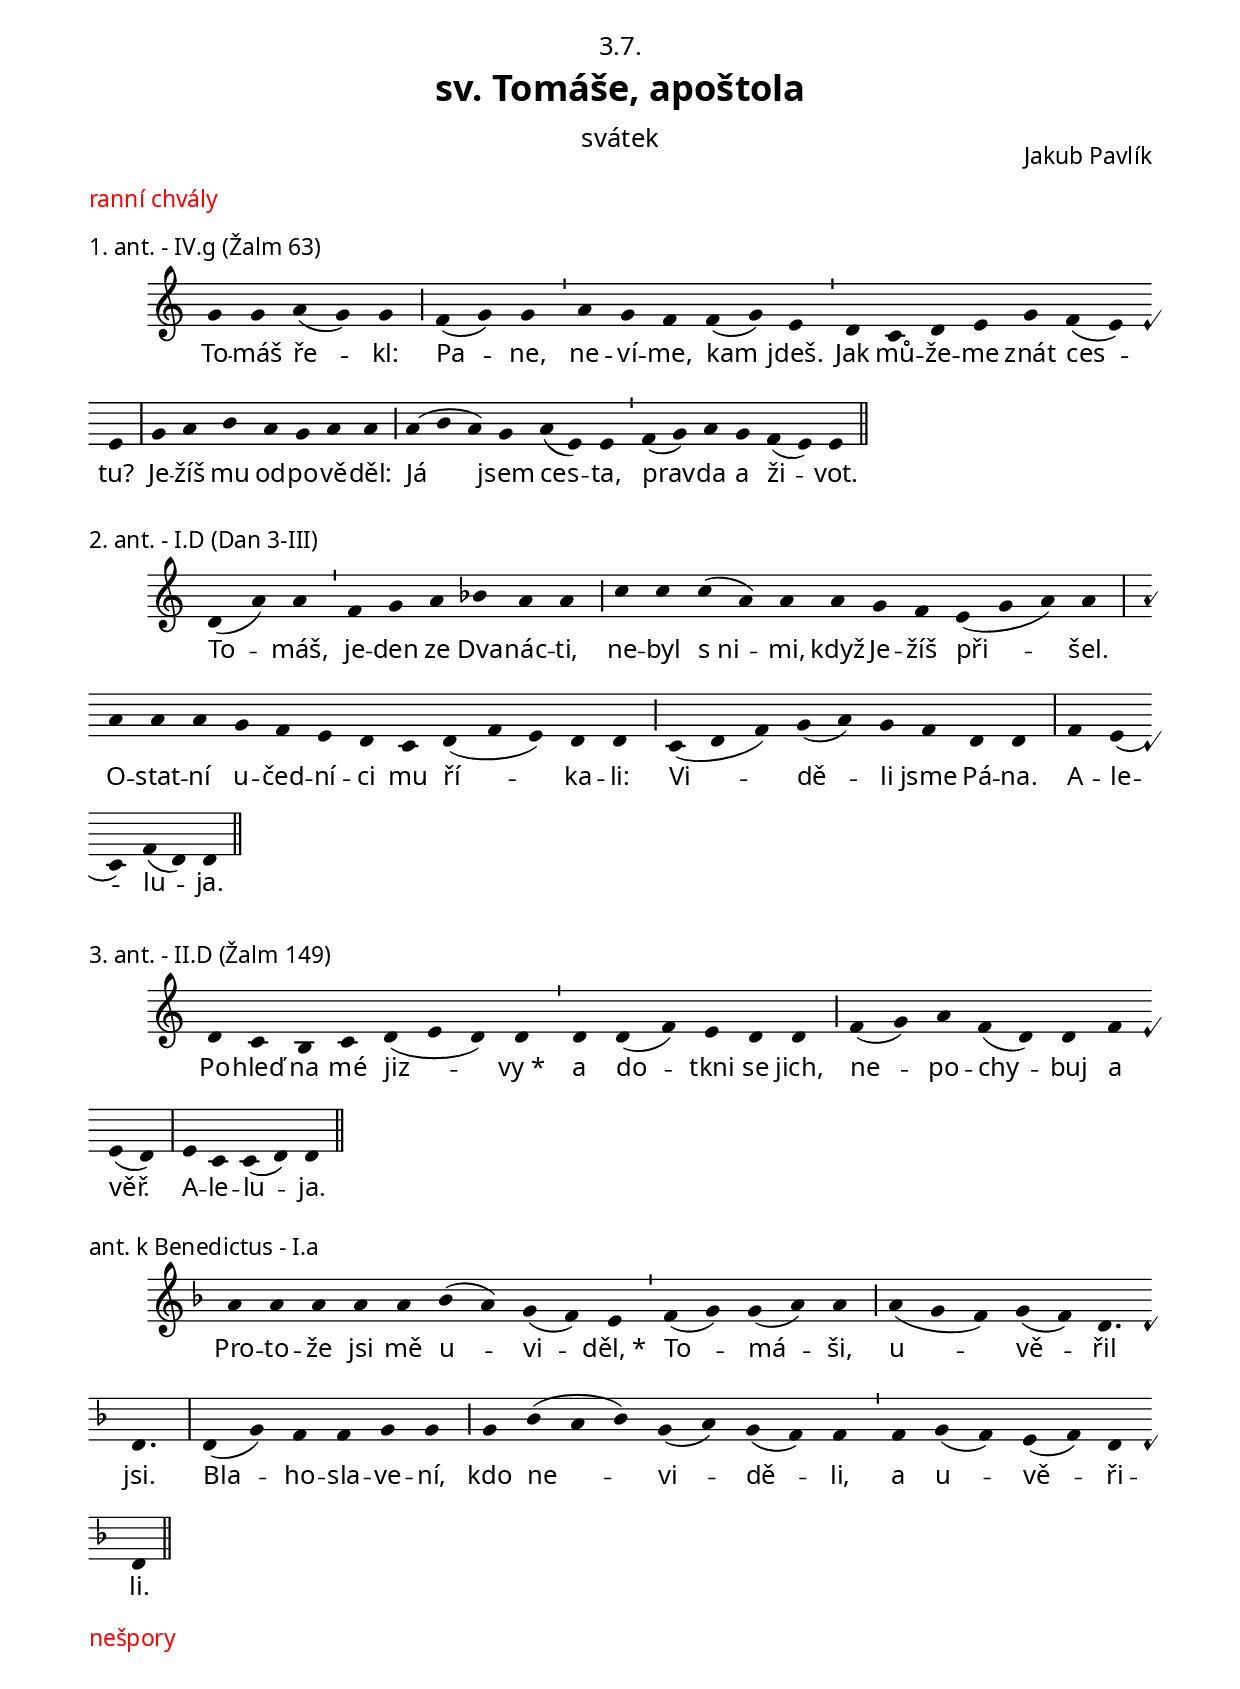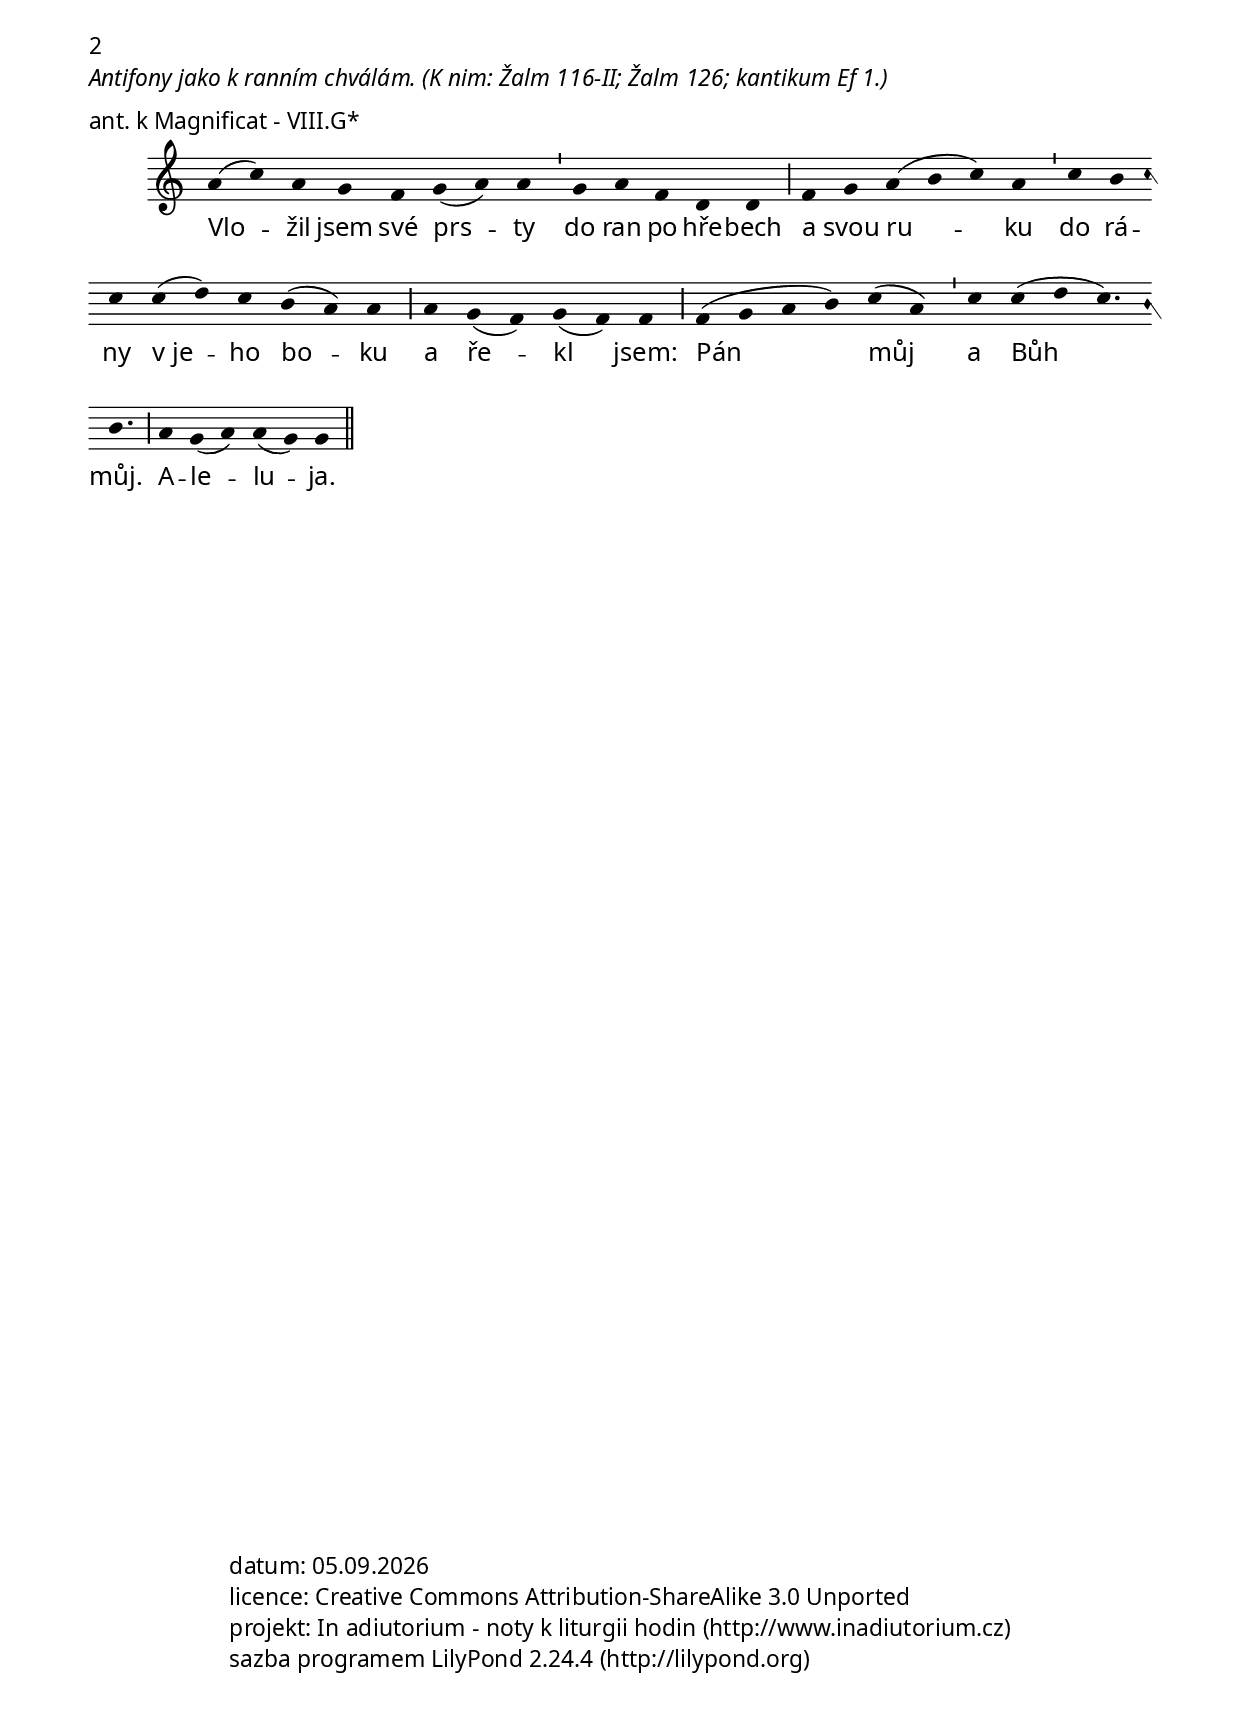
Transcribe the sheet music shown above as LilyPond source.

\version "2.15.37"

\include "../spolecne.ly"

\header {
  title = \markup\titleSvatek
            "sv. Tomáše, apoštola"
            svátek
            3.7.
  composer = "Jakub Pavlík"
}

\markup {\nadpisHodinka {"ranní chvály"}}

\score {
  \relative c'' {
    \choralniRezim
    g4 g a( g) g \barMaior
    f4( g) g \barMin a g f f( g) e \barMin
    d c d e g f( e) e \barMax
    
    g a b a g a a \barMaior
    a( b a) g a( e) e \barMin f( g) a g f( e) e \barFinalis
  }
  \addlyrics {
    To -- máš ře -- kl:
    Pa -- ne, ne -- ví -- me, kam jdeš.
    Jak mů -- že -- me znát ces -- tu?
    
    Je -- žíš mu od -- po -- vě -- děl:
    Já jsem ces -- ta, prav -- da a ži -- vot.
  }
  \header {
    quid = "1. ant."
    modus = "IV"
    differentia = "g" 
    psalmus = "Žalm 63"
    id = ""
    piece = \markup {\sestavTitulek}
  }
}

\score {
  \relative c' {
    \choralniRezim
    d4( a') a \barMin f g a bes a a \barMaior
    c c c( a) a a g f e( g a) a \barMax
    a a a g f e d c d( f e) d d \barMaior
    c( d f) g( a) g f d d \barMax
    f e( c) f( d) d \barFinalis
  }
  \addlyrics {
    To -- máš, je -- den ze Dva -- nác -- ti,
    ne -- byl s_ni -- mi, když Je -- žíš při -- šel.
    O -- stat -- ní u -- čed -- ní -- ci mu ří -- ka -- li:
    Vi -- dě -- li jsme Pá -- na.
    A -- le -- lu -- ja.
  }
  \header {
    quid = "2. ant."
    modus = "I"
    differentia = "D" 
    psalmus = "Dan 3-III"
    id = ""
    piece = \markup {\sestavTitulek}
  }
}

\score {
  \relative c' {
    \choralniRezim
    d c b c d( e d) d \barMin
    d d( f) e d d \barMaior
    f( g) a f( d) d f e( d) \barMax
    e c c( d) d \barFinalis
  }
  \addlyrics {
    Po -- hleď na mé jiz -- vy_* 
    a do -- tkni se jich,
    ne -- po -- chy -- buj a věř.
    A -- le -- lu -- ja.
  }
  \header {
    quid = "3. ant."
    modus = "II"
    differentia = "D" 
    psalmus = "Žalm 149"
    id = ""
    fons = "Velikonoční oktáv, neděle v oktávu, k Benedictus"
    piece = \markup {\sestavTitulek}
  }
}

\score {
    \relative c'' {
      \choralniRezim
      \key f \major
      a4 a a a a bes( a) g( f) e \barMin
      f( g) g( a) a \barMaior
      a4( g f) g( f) d4. d \barMax
      d4( g) f f g g \barMaior
      g bes( a bes) g( a) g( f) f \barMin
      f g( f) e( f) d d \barFinalis
    }
    \addlyrics {
      Pro -- to -- že jsi mě u -- vi -- děl,_* 
      To -- má -- ši,
      u -- vě -- řil jsi.
      Bla -- ho -- sla -- ve -- ní,
      kdo ne -- vi -- dě -- li, a u -- vě -- ři -- li.
      A -- le -- lu -- ja.
    }
    \header {
      quid = "ant. k Benedictus"
      modus = "I"
      differentia = "a" 
      psalmus = ""
      id = ""
      fons = "Velikonoční oktáv, neděle v oktávu, 2. nešp., k Magnificat"
      piece = \markup {\sestavTitulekBezZalmu}
    }
  }

\markup {\nadpisHodinka {"nešpory"}}

\markup\italic{Antifony jako k ranním chválám.
(K nim: Žalm 116-II; Žalm 126; kantikum Ef 1.)}

\score {
  \relative c'' {
    \choralniRezim
    a4( c) a g f g( a) a \barMin g a f d d \barMaior
    f g a( b c) a \barMin c b c c( d) c b( a) a \barMaior
    a g( f) g( f) f \barMaior
    f( g a b) c( a) \barMin c c( d c4.) b \barMaior
    a4 g( a) a( g) g \barFinalis
  }
  \addlyrics {
    Vlo -- žil jsem své prs -- ty do ran po hře -- bech
    a svou ru -- ku do rá -- ny v_je -- ho bo -- ku
    a ře -- kl jsem:
    Pán můj a Bůh můj.
    A -- le -- lu -- ja.
  }
  \header {
    quid = "ant. k Magnificat"
    modus = "VIII"
    differentia = "G*" 
    psalmus = ""
    id = ""
    piece = \markup {\sestavTitulekBezZalmu}
  }
}